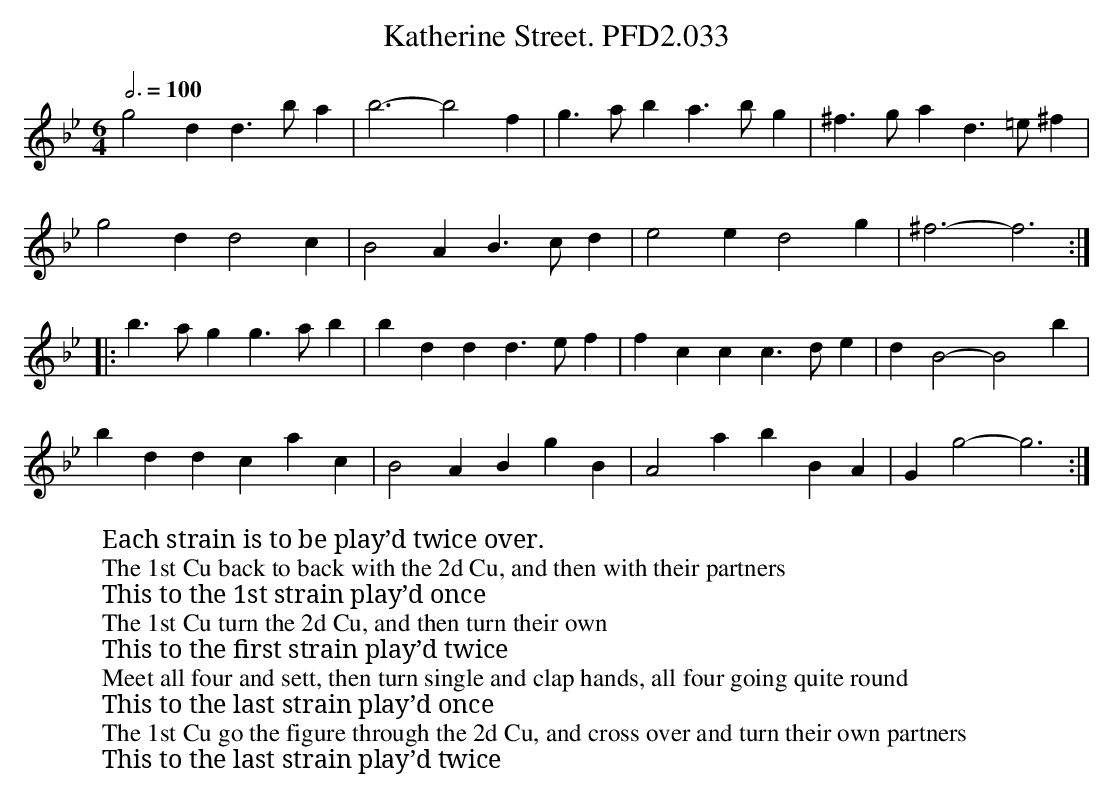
X:1
T:Katherine Street. PFD2.033
M:6/4
L:1/4
Q:3/4=100
W:Each strain is to be play’d twice over.
W:The 1st Cu back to back with the 2d Cu, and then with their partners
W:This to the 1st strain play’d once
W:The 1st Cu turn the 2d Cu, and then turn their own
W:This to the first strain play’d twice
W:Meet all four and sett, then turn single and clap hands, all four going quite round
W:This to the last strain play’d once
W:The 1st Cu go the figure through the 2d Cu, and cross over and turn their own partners
W:This to the last strain play’d twice
K:Gm
g2d d>ba|b3-b2f|g>ab a>bg|^f>ga d>=e^f|
g2d d2c|B2A B>cd|e2e d2g|^f3-f3:|
|:b>ag g>ab|bdd d>ef|fcc c>de|dB2-B2b|
bdd cac|B2A BgB|A2a bBA|Gg2-g3:|
